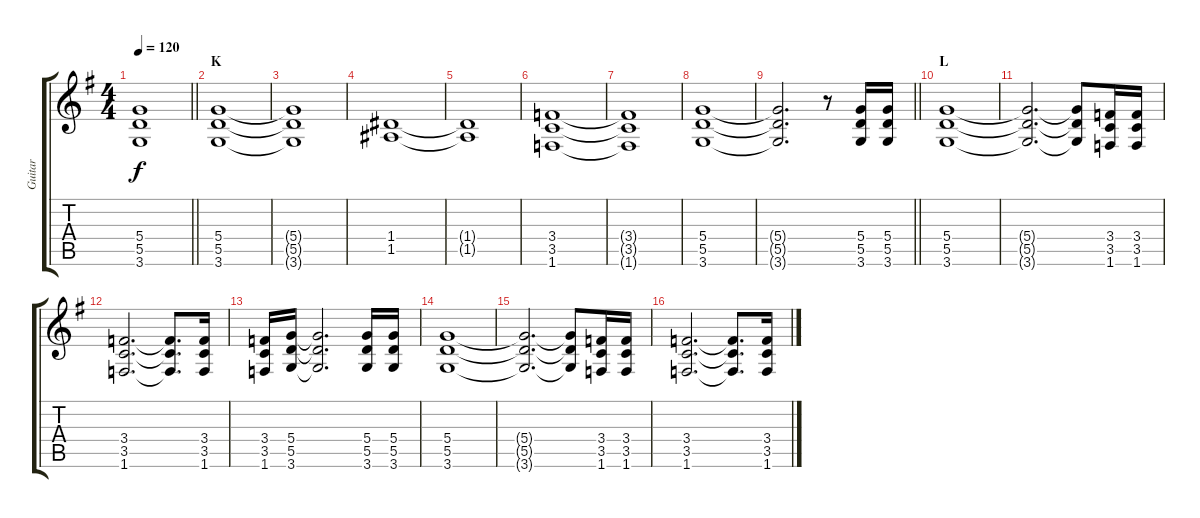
\track ("Guitar" "Guitar") {instrument distortionguitar}
\staff {score tabs}
\tuning (E4 B3 G3 D3 A2 E2) {hide}
\ts (4 4)
\tempo 120
\clef g2
\barLineRight lightlight
\ks g
(5.4{t} 5.5{t} 3.6{t}).1{dy f} |
\section ("" "K")
(5.4 5.5 3.6).1 |
(5.4{t} 5.5{t} 3.6{t}).1 |
(1.4 1.5).1 |
(1.4{t} 1.5{t}).1 |
(3.4 3.5 1.6).1 |
(3.4{t} 3.5{t} 1.6{t}).1 |
(5.4 5.5 3.6).1 |
\barLineRight lightlight
(5.4{t} 5.5{t} 3.6{t}).2{d} r.8 (5.4 5.5 3.6).16 (5.4 5.5 3.6).16 |
\section ("" "L")
(5.4 5.5 3.6).1 |
(5.4{t} 5.5{t} 3.6{t}).2{d} (5.4{t} 5.5{t} 3.6{t}).8 (3.4 3.5 1.6).16 (3.4 3.5 1.6).16 |
(3.4 3.5 1.6).2{d} (3.4{t} 3.5{t} 1.6{t}).8{d} (3.4 3.5 1.6).16 |
(3.4 3.5 1.6).16 (5.4 5.5 3.6).16 (5.4{t} 5.5{t} 3.6{t}).2{d} (5.4 5.5 3.6).16 (5.4 5.5 3.6).16 |
(5.4 5.5 3.6).1 |
(5.4{t} 5.5{t} 3.6{t}).2{d} (5.4{t} 5.5{t} 3.6{t}).8 (3.4 3.5 1.6).16 (3.4 3.5 1.6).16 |
(3.4 3.5 1.6).2{d} (3.4{t} 3.5{t} 1.6{t}).8{d} (3.4 3.5 1.6).16
